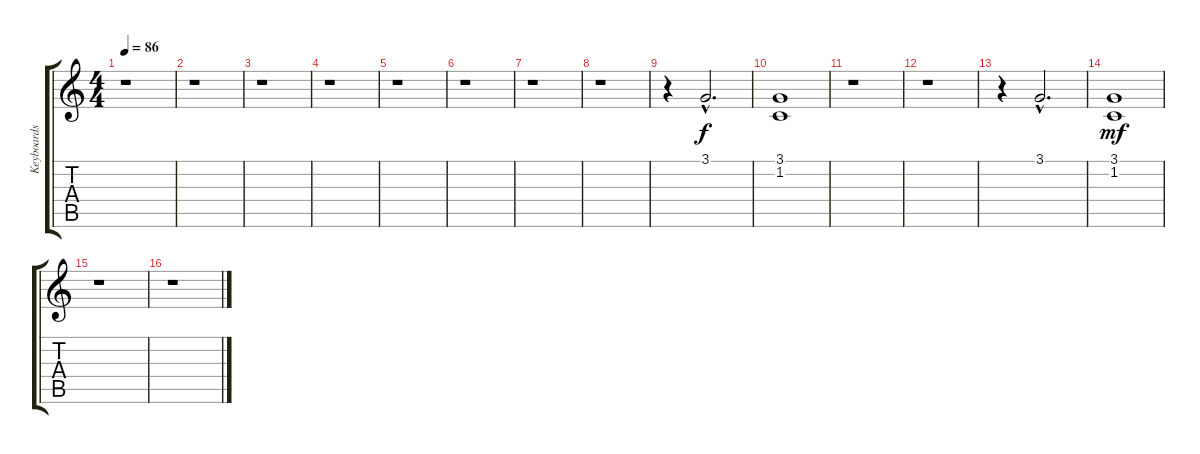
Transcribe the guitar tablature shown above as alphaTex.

\track ("Keyboards" "Keyboards") {instrument synthbrass1}
\staff {score tabs}
\tuning (E4 B3 G3 D3 A2 E2) {hide}
\ts (4 4)
\tempo 86
\clef g2
\ks c
r.1{dy mf} |
r.1 |
r.1 |
r.1 |
r.1 |
r.1 |
r.1 |
r.1 |
r.4 3.1{hac}.2{d dy f} |
(3.1 1.2).1 |
r.1 |
r.1 |
r.4 3.1{hac}.2{d} |
(3.1 1.2).1{dy mf} |
r.1 |
r.1
